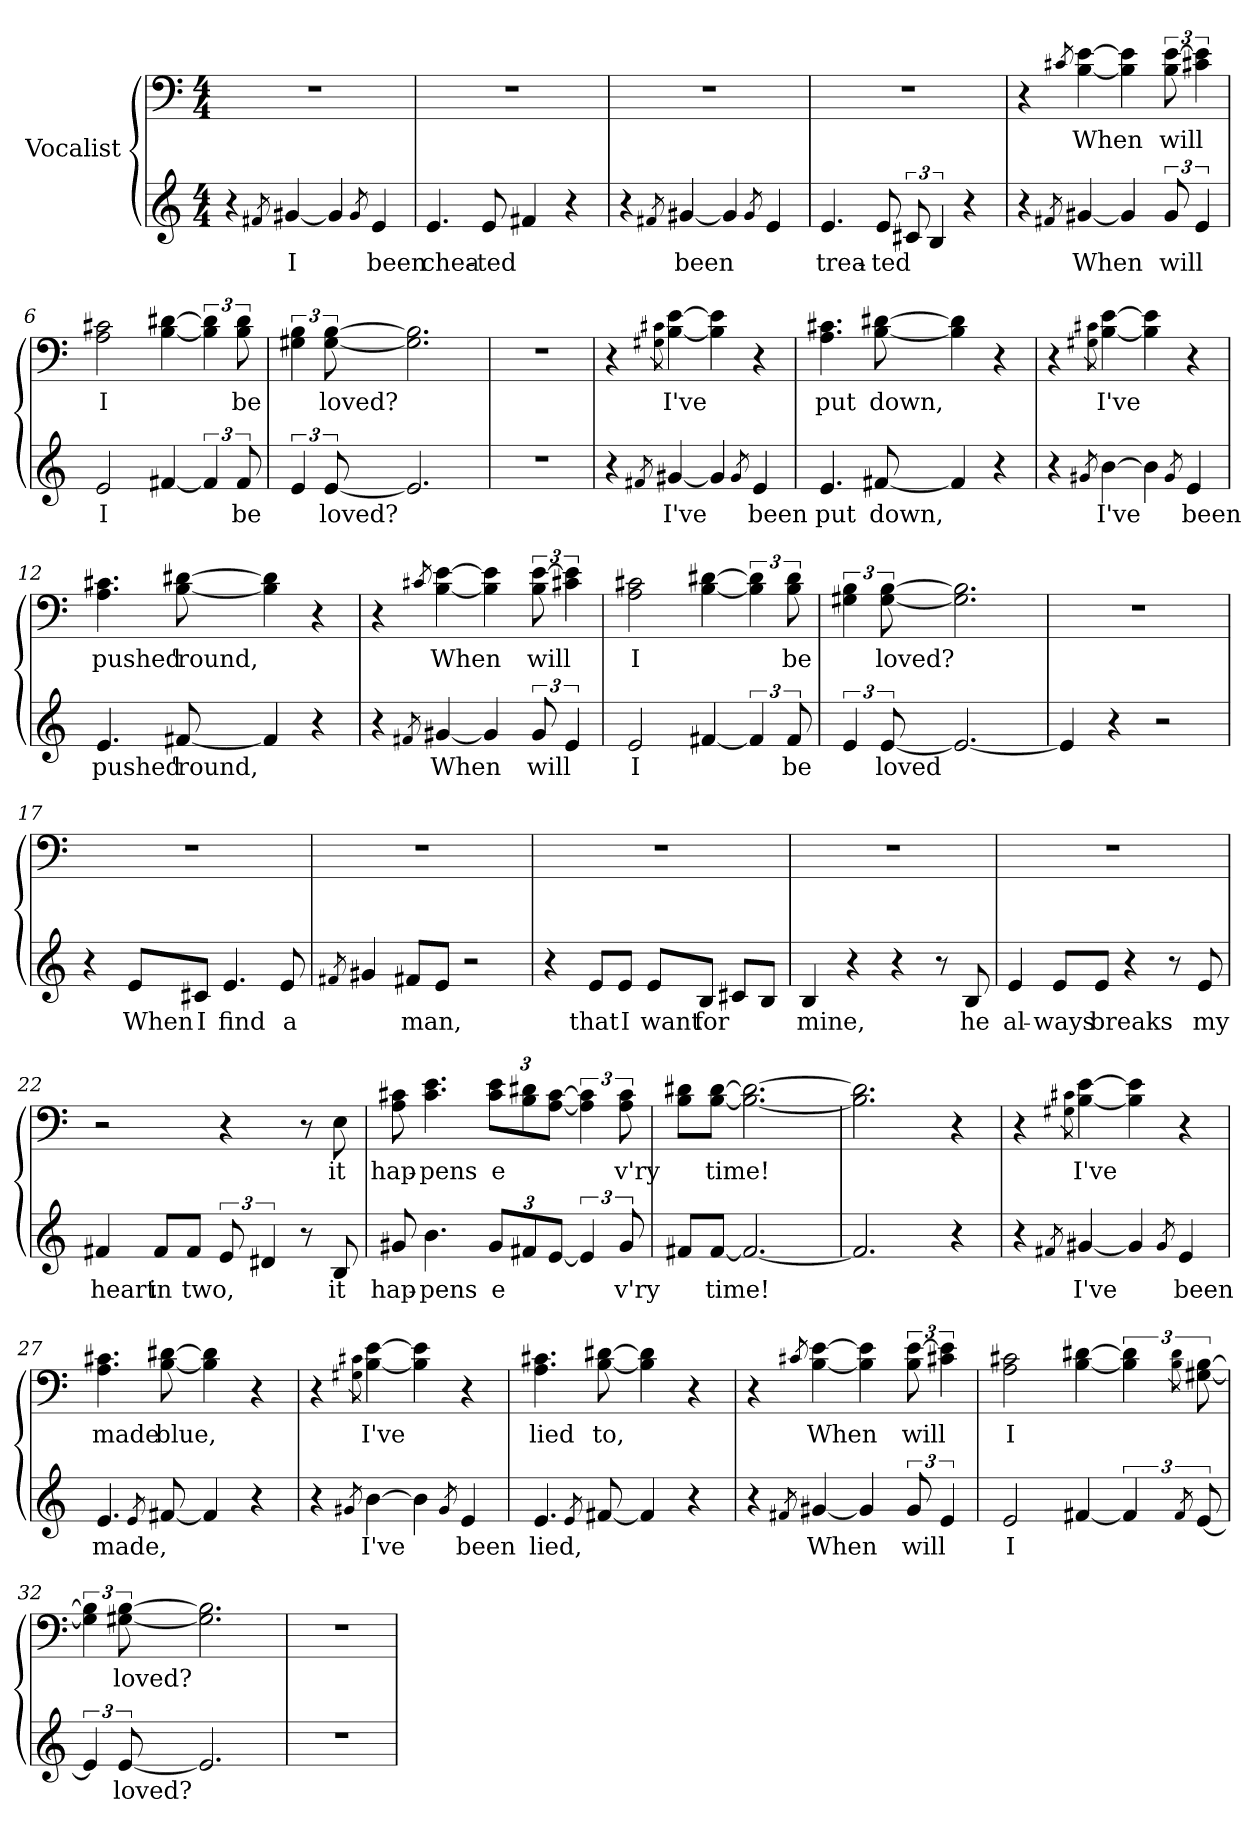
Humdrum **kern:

**kern	**text	**kern	**text
*part1	*part1	*part1	*part1
*staff2	*staff2	*staff1	*staff1
*I"Vocalist	*	*	*
*clefG2	*	*clefF4	*
*M4/4	*	*M4/4	*
=1	=1	=1	=1
*clefG2	*	*clefF4	*
*M4/4	*	*M4/4	*
4r	.	1r	.
8qf#X	_	.	.
[4g#X	I	.	.
4g#]	_	.	.
8qg#	_	.	.
4e	been	.	.
=2	=2	=2	=2
4.e	chea-	1r	.
8e	-ted	.	.
4f#X	_	.	.
4r	.	.	.
=3	=3	=3	=3
4r	.	1r	.
8qf#X	_	.	.
[4g#X	been	.	.
4g#]	_	.	.
8qg#	_	.	.
4e	_	.	.
=4	=4	=4	=4
4.e	trea-	1r	.
8e	-ted	.	.
12c#X	_	.	.
6B	_	.	.
4r	.	.	.
=5	=5	=5	=5
4r	.	4r	.
8qf#X	_	8qc#X	_
[4g#X	When	[4B [4e	When
4g#]	_	4B] 4e]	_
12g#	will	12B [12e	will
6e	_	6c#X 6e]	_
=6	=6	=6	=6
2e	I	2A 2c#X	I
[4f#X	_	[4B [4d#X	_
6f#]	_	6B] 6d#]	_
12f#	be	12B 12d#	be
=7	=7	=7	=7
6e	_	6G#X 6B	_
[12e	loved?	[12G# [12B	loved?
2.e]	_	2.G#] 2.B]	_
=8	=8	=8	=8
1r	.	1r	.
=9	=9	=9	=9
4r	.	4r	.
8qf#X	_	8qG#X 8qc#X	_
[4g#X	I've	[4B [4e	I've
4g#]	_	4B] 4e]	_
8qg#	_	.	.
4e	been	4r	.
=10	=10	=10	=10
4.e	put	4.A 4.c#X	put
[8f#X	down,	[8B [8d#X	down,
4f#]	_	4B] 4d#]	_
4r	.	4r	.
=11	=11	=11	=11
4r	.	4r	.
8qg#X	_	8qG#X 8qc#X	_
[4b	I've	[4B [4e	I've
4b]	_	4B] 4e]	_
8qg#	_	.	.
4e	been	4r	.
=12	=12	=12	=12
4.e	pushed	4.A 4.c#X	pushed
[8f#X	'round,	[8B [8d#X	'round,
4f#]	_	4B] 4d#]	_
4r	.	4r	.
=13	=13	=13	=13
4r	.	4r	.
8qf#X	_	8qc#X	_
[4g#X	When	[4B [4e	When
4g#]	_	4B] 4e]	_
12g#	will	12B [12e	will
6e	_	6c#X 6e]	_
=14	=14	=14	=14
2e	I	2A 2c#X	I
[4f#X	_	[4B [4d#X	_
6f#]	_	6B] 6d#]	_
12f#	be	12B 12d#	be
=15	=15	=15	=15
6e	_	6G#X 6B	_
[12e	loved	[12G# [12B	loved?
2.e_	_	2.G#] 2.B]	_
=16	=16	=16	=16
4e]	_	1r	.
4r	.	.	.
2r	.	.	.
=17	=17	=17	=17
4r	.	1r	.
8e/L	When	.	.
8c#X/J	I	.	.
4.e	find	.	.
8e	a	.	.
=18	=18	=18	=18
8qf#X	_	.	.
4g#X	_	1r	.
8f#X/L	man,	.	.
8e/J	_	.	.
2r	.	.	.
=19	=19	=19	=19
4r	.	1r	.
8e/L	that	.	.
8e/J	I	.	.
8e/L	want	.	.
8B/J	for	.	.
8c#X/L	_	.	.
8B/J	_	.	.
=20	=20	=20	=20
4B	mine,	1r	.
4r	.	.	.
4r	.	.	.
8r	.	.	.
8B	he	.	.
=21	=21	=21	=21
4e	al-	1r	.
8e/L	-ways	.	.
8e/J	breaks	.	.
4r	.	.	.
8r	.	.	.
8e	my	.	.
=22	=22	=22	=22
4f#X	heart	2r	.
8f#/L	in	.	.
8f#/J	two,	.	.
12e	_	4r	.
6d#X	_	.	.
8r	.	8r	.
8B	it	8E	it
=23	=23	=23	=23
8g#X	hap-	8A 8c#X	hap-
4.b	-pens	4.c# 4.e	-pens
12g#/L	e	12c#\ 12e\L	e
12f#X/	_	12B\ 12d#X\	_
[12e/J	_	[12A\ [12c#\J	_
6e]	_	6A] 6c#]	_
12g#	v'ry	12A 12c#	v'ry
=24	=24	=24	=24
8f#X/L	_	8B\ 8d#X\L	_
[8f#/J	time!	[8B\ [8d#\J	time!
2.f#_	_	2.B_ 2.d#_	_
=25	=25	=25	=25
2.f#]	_	2.B] 2.d#]	_
4r	.	4r	.
=26	=26	=26	=26
4r	.	4r	.
8qf#X	_	8qG#X 8qc#X	_
[4g#X	I've	[4B [4e	I've
4g#]	_	4B] 4e]	_
8qg#	_	.	.
4e	been	4r	.
=27	=27	=27	=27
4.e	made,	4.A 4.c#X	made
8qe	_	.	.
[8f#X	_	[8B [8d#X	blue,
4f#]	_	4B] 4d#]	_
4r	.	4r	.
=28	=28	=28	=28
4r	.	4r	.
8qg#X	_	8qG#X 8qc#X	_
[4b	I've	[4B [4e	I've
4b]	_	4B] 4e]	_
8qg#	_	.	.
4e	been	4r	.
=29	=29	=29	=29
4.e	lied,	4.A 4.c#X	lied
8qe	_	.	.
[8f#X	_	[8B [8d#X	to,
4f#]	_	4B] 4d#]	_
4r	.	4r	.
=30	=30	=30	=30
4r	.	4r	.
8qf#X	_	8qc#X	_
[4g#X	When	[4B [4e	When
4g#]	_	4B] 4e]	_
12g#	will	12B [12e	will
6e	_	6c#X 6e]	_
=31	=31	=31	=31
2e	I	2A 2c#X	I
[4f#X	_	[4B [4d#X	_
6f#]	_	6B] 6d#]	_
8qf#	_	8qB 8qd#	_
[12e	_	[12G#X [12B	_
=32	=32	=32	=32
6e]	_	6G#] 6B]	_
[12e	loved?	[12G#X [12B	loved?
2.e]	_	2.G#] 2.B]	_
=33	=33	=33	=33
1r	.	1r	.
=	=	=	=
*-	*-	*-	*-
